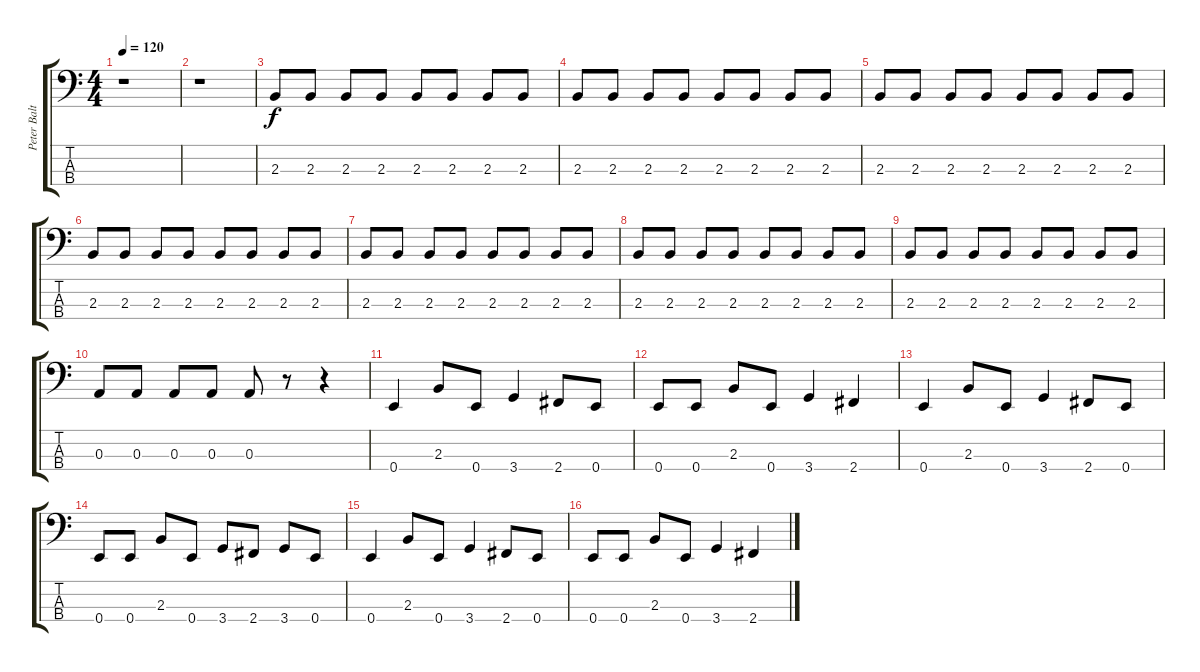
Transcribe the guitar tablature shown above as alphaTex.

\track ("Peter Baltes" "Peter Balt") {instrument electricbassfinger}
\staff {score tabs}
\tuning (G2 D2 A1 E1) {hide}
\ts (4 4)
\tempo 120
\clef f4
\ks c
r.1{dy f} |
r.1 |
2.3.8 2.3.8 2.3.8 2.3.8 2.3.8 2.3.8 2.3.8 2.3.8 |
2.3.8 2.3.8 2.3.8 2.3.8 2.3.8 2.3.8 2.3.8 2.3.8 |
2.3.8 2.3.8 2.3.8 2.3.8 2.3.8 2.3.8 2.3.8 2.3.8 |
2.3.8 2.3.8 2.3.8 2.3.8 2.3.8 2.3.8 2.3.8 2.3.8 |
2.3.8 2.3.8 2.3.8 2.3.8 2.3.8 2.3.8 2.3.8 2.3.8 |
2.3.8 2.3.8 2.3.8 2.3.8 2.3.8 2.3.8 2.3.8 2.3.8 |
2.3.8 2.3.8 2.3.8 2.3.8 2.3.8 2.3.8 2.3.8 2.3.8 |
0.3.8 0.3.8 0.3.8 0.3.8 0.3.8 r.8 r.4 |
0.4.4 2.3.8 0.4.8 3.4.4 2.4.8 0.4.8 |
0.4.8 0.4.8 2.3.8 0.4.8 3.4.4 2.4.4 |
0.4.4 2.3.8 0.4.8 3.4.4 2.4.8 0.4.8 |
0.4.8 0.4.8 2.3.8 0.4.8 3.4.8 2.4.8 3.4.8 0.4.8 |
0.4.4 2.3.8 0.4.8 3.4.4 2.4.8 0.4.8 |
0.4.8 0.4.8 2.3.8 0.4.8 3.4.4 2.4.4
